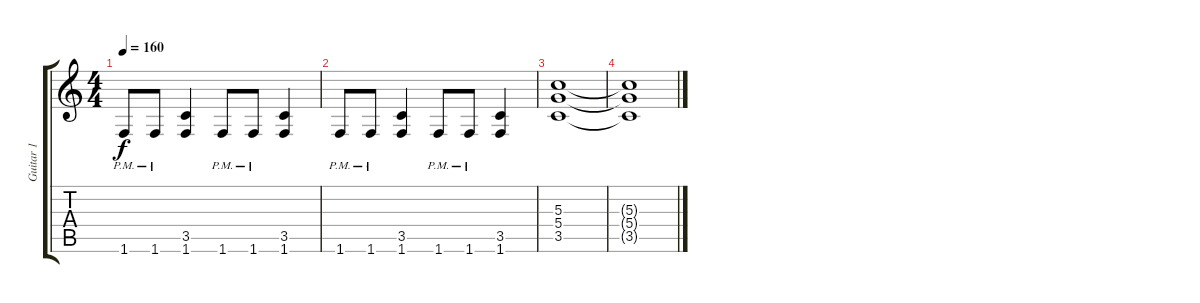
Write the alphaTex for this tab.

\track ("Guitar 1" "Guitar 1") {instrument distortionguitar}
\staff {score tabs}
\tuning (E4 B3 G3 D3 A2 E2) {hide}
\ts (4 4)
\tempo 160
\clef g2
\ks c
1.6{pm}.8{dy f} 1.6{pm}.8 (3.5 1.6).4 1.6{pm}.8 1.6{pm}.8 (3.5 1.6).4 |
1.6{pm}.8 1.6{pm}.8 (3.5 1.6).4 1.6{pm}.8 1.6{pm}.8 (3.5 1.6).4 |
(5.3 5.4 3.5).1 |
(5.3{t} 5.4{t} 3.5{t}).1
